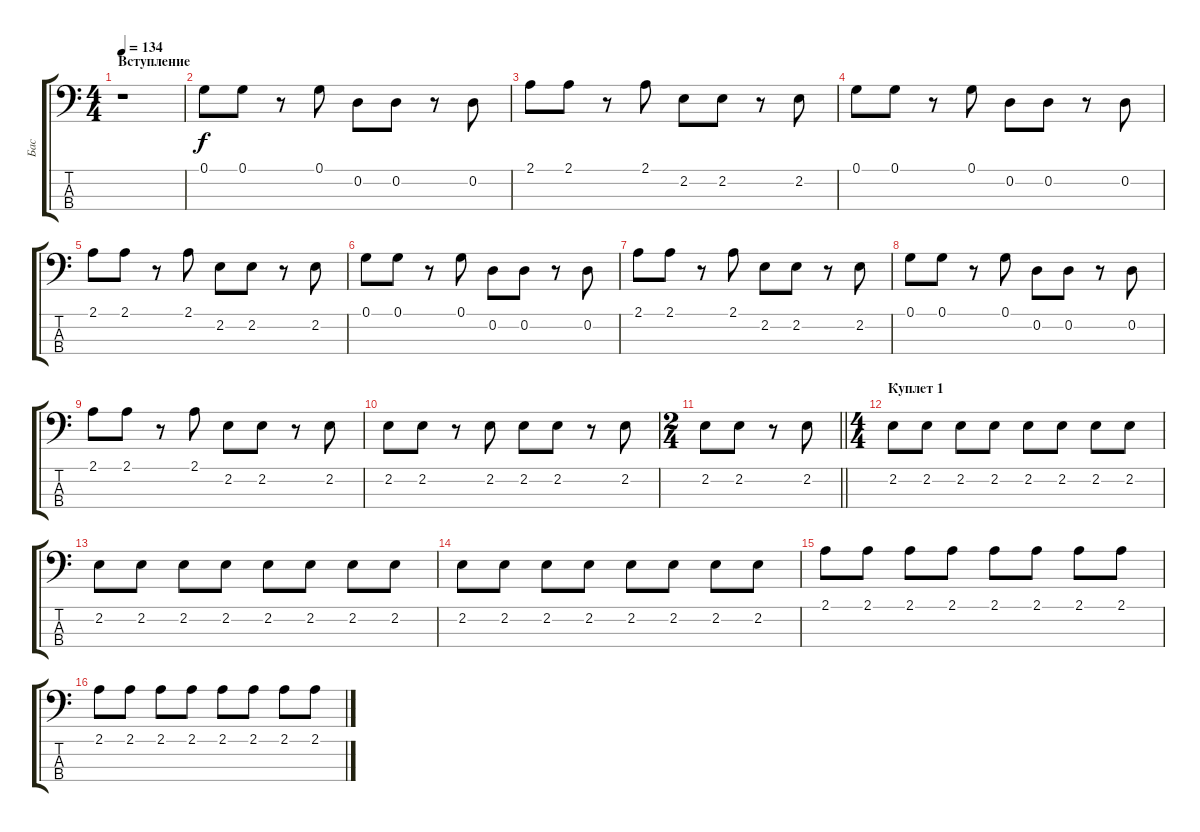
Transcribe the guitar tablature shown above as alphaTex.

\track ("Бас" "Бас") {instrument electricbassfinger}
\staff {score tabs}
\tuning (G2 D2 A1 E1) {hide}
\ts (4 4)
\section ("" "Вступление")
\tempo 134
\clef f4
\ks c
r.1{dy f instrument electricbassfinger} |
0.1.8 0.1.8 r.8 0.1.8 0.2.8 0.2.8 r.8 0.2.8 |
2.1.8 2.1.8 r.8 2.1.8 2.2.8 2.2.8 r.8 2.2.8 |
0.1.8 0.1.8 r.8 0.1.8 0.2.8 0.2.8 r.8 0.2.8 |
2.1.8 2.1.8 r.8 2.1.8 2.2.8 2.2.8 r.8 2.2.8 |
0.1.8 0.1.8 r.8 0.1.8 0.2.8 0.2.8 r.8 0.2.8 |
2.1.8 2.1.8 r.8 2.1.8 2.2.8 2.2.8 r.8 2.2.8 |
0.1.8 0.1.8 r.8 0.1.8 0.2.8 0.2.8 r.8 0.2.8 |
2.1.8 2.1.8 r.8 2.1.8 2.2.8 2.2.8 r.8 2.2.8 |
2.2.8 2.2.8 r.8 2.2.8 2.2.8 2.2.8 r.8 2.2.8 |
\ts (2 4)
\barLineRight lightlight
2.2.8 2.2.8 r.8 2.2.8 |
\ts (4 4)
\section ("" "Куплет 1")
2.2.8 2.2.8 2.2.8 2.2.8 2.2.8 2.2.8 2.2.8 2.2.8 |
2.2.8 2.2.8 2.2.8 2.2.8 2.2.8 2.2.8 2.2.8 2.2.8 |
2.2.8 2.2.8 2.2.8 2.2.8 2.2.8 2.2.8 2.2.8 2.2.8 |
2.1.8 2.1.8 2.1.8 2.1.8 2.1.8 2.1.8 2.1.8 2.1.8 |
2.1.8 2.1.8 2.1.8 2.1.8 2.1.8 2.1.8 2.1.8 2.1.8
